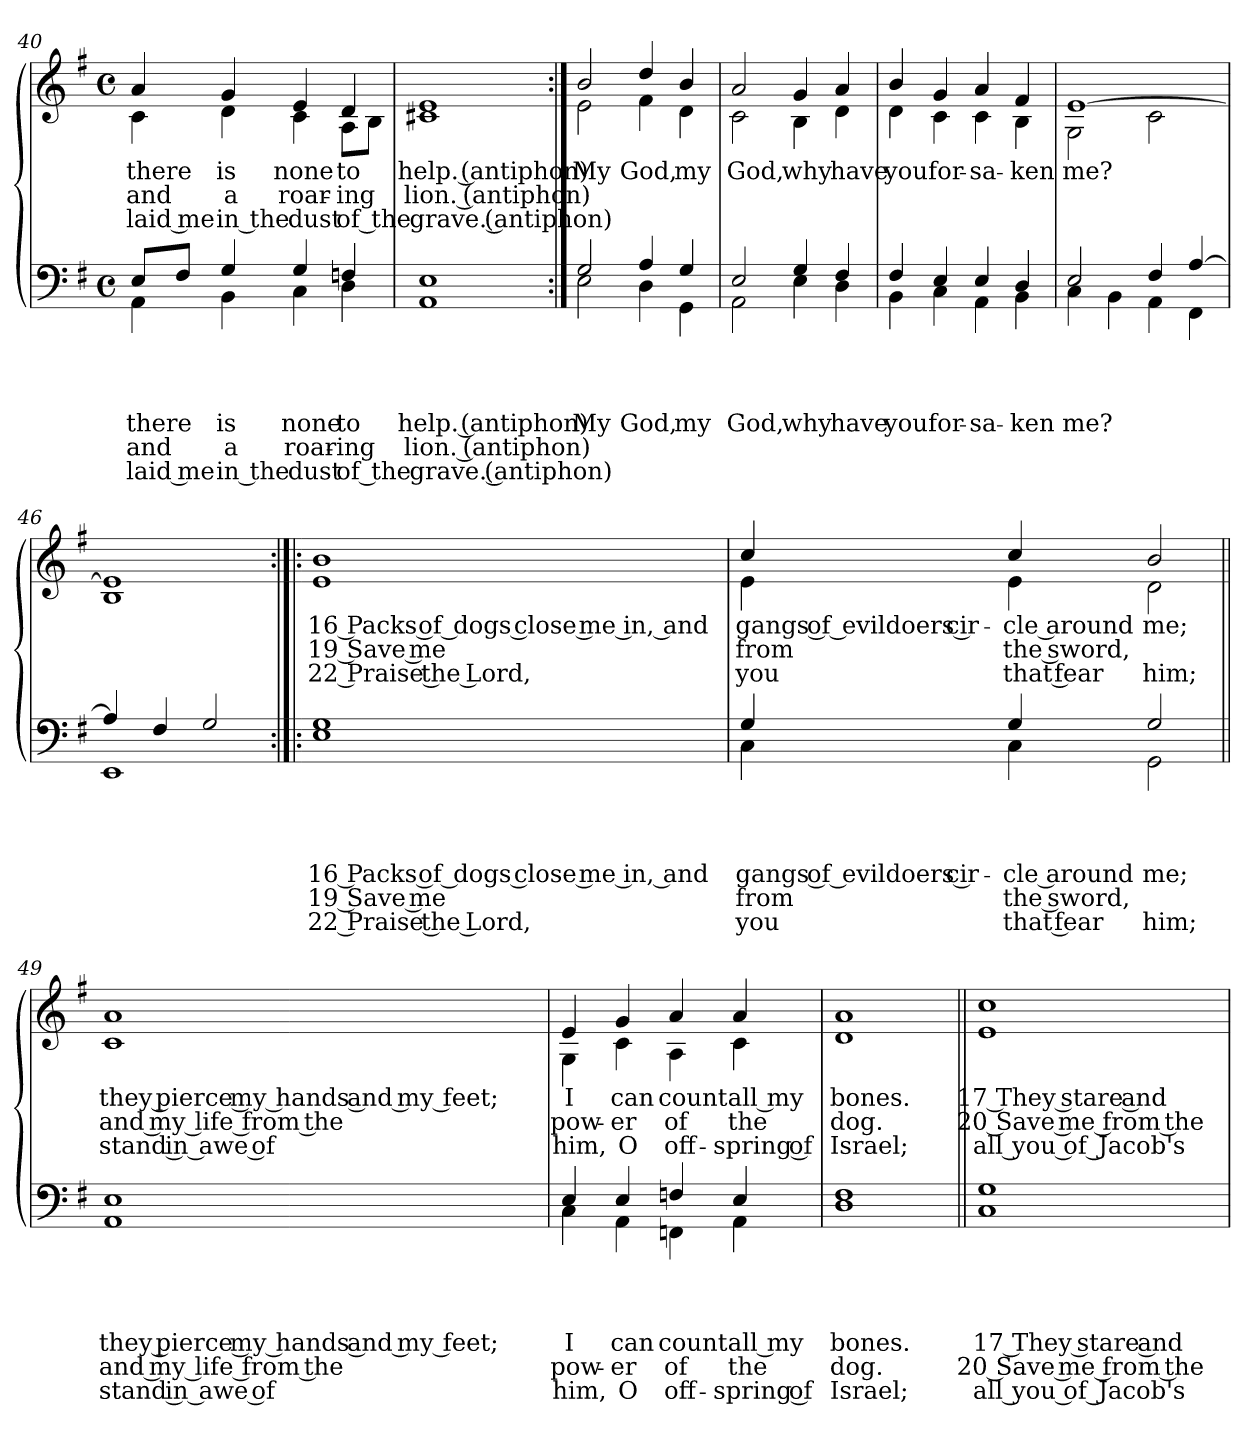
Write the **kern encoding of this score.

**kern	**text	**text	**text	**text	**text	**text	**kern	**text	**text	**text
*part2	*part2	*part2	*part2	*part2	*part2	*part2	*part1	*part1	*part1	*part1
*staff2	*staff2	*staff2	*staff2	*staff2	*staff2	*staff2	*staff1	*staff1	*staff1	*staff1
*clefF4	*	*	*	*	*	*	*clefG2	*	*	*
*k[f#]	*	*	*	*	*	*	*k[f#]	*	*	*
*G:	*	*	*	*	*	*	*G:	*	*	*
*M4/4	*	*	*	*	*	*	*M4/4	*	*	*
*met(c)	*	*	*	*	*	*	*met(c)	*	*	*
=40	=40	=40	=40	=40	=40	=40	=40	=40	=40	=40
!	!	!	!	!LO:LY:a	!LO:LY:a	!LO:LY:b	!	!LO:LY:b	!LO:LY:b	!LO:LY:b
*^	*	*	*	*	*	*	*^	*	*	*
8E/L	4AA\	.	.	.	there	and	laid me	4a/	4c\	there	and	laid me
8F#/J	.	.	.	.	.	.	.	.	.	.	.	.
!	!	!	!	!	!LO:LY:a:rj	!LO:LY:a:rj	!LO:LY:b:rj	!	!	!LO:LY:b:rj	!LO:LY:b:rj	!LO:LY:b:rj
4G/	4BB\	.	.	.	is	a	in the	4g/	4d\	is	a	in the
!	!	!	!	!	!LO:LY:a	!LO:LY:a	!LO:LY:b	!	!	!LO:LY:b	!LO:LY:b	!LO:LY:b
4G/	4C\	.	.	.	none	roar-	dust	4e/	4c\	none	roar-	dust
!	!	!	!	!	!LO:LY:a:rj	!LO:LY:a:rj	!LO:LY:b:rj	!	!	!LO:LY:b:rj	!LO:LY:b:rj	!LO:LY:b:rj
4Fn/	4D\	.	.	.	to	-ing	of the	4d/	8A\L	to	-ing	of the
.	.	.	.	.	.	.	.	.	8B\J	.	.	.
*v	*v	*	*	*	*	*	*	*	*	*	*	*
=41	=41	=41	=41	=41	=41	=41	=41	=41	=41	=41	=41
!	!	!	!	!LO:LY:a	!LO:LY:a	!LO:LY:b	!	!	!LO:LY:b	!LO:LY:b	!LO:LY:b
*	*	*	*	*	*	*	*v	*v	*	*	*
1AA 1E	.	.	.	help. (antiphon)	lion. (antiphon)	grave. (antiphon)	1c#X 1e	help. (antiphon)	lion. (antiphon)	grave. (antiphon)
!!LO:LB:g=z
=42:|!	=42:|!	=42:|!	=42:|!	=42:|!	=42:|!	=42:|!	=42:|!	=42:|!	=42:|!	=42:|!
!	!	!	!	!	!	!	!LO:TX:a:t=Antiphon (sung by all)	!	!	!
!	!	!	!	!LO:LY:b	!	!	!	!LO:LY:b	!	!
*^	*	*	*	*	*	*	*^	*	*	*
2G/	2E\	.	.	.	My	.	.	2b/	2e\	My	.	.
!	!	!	!	!	!LO:LY:b	!	!	!	!	!LO:LY:b	!	!
4A/	4D\	.	.	.	God,	.	.	4dd/	4f#\	God,	.	.
!	!	!	!	!	!LO:LY:b	!	!	!	!	!LO:LY:b	!	!
4G/	4GG\	.	.	.	my	.	.	4b/	4d\	my	.	.
=43	=43	=43	=43	=43	=43	=43	=43	=43	=43	=43	=43	=43
!	!	!	!	!	!LO:LY:b	!	!	!	!	!LO:LY:b	!	!
2E/	2AA\	.	.	.	God,	.	.	2a/	2c\	God,	.	.
!	!	!	!	!	!LO:LY:b	!	!	!	!	!LO:LY:b	!	!
4G/	4E\	.	.	.	why	.	.	4g/	4B\	why	.	.
!	!	!	!	!	!LO:LY:b	!	!	!	!	!LO:LY:b	!	!
4F#/	4D\	.	.	.	have	.	.	4a/	4d\	have	.	.
=44	=44	=44	=44	=44	=44	=44	=44	=44	=44	=44	=44	=44
!	!	!	!	!	!LO:LY:b	!	!	!	!	!LO:LY:b	!	!
4F#/	4BB\	.	.	.	you	.	.	4b/	4d\	you	.	.
!	!	!	!	!	!LO:LY:b	!	!	!	!	!LO:LY:b	!	!
4E/	4C\	.	.	.	for-	.	.	4g/	4c\	for-	.	.
!	!	!	!	!	!LO:LY:b	!	!	!	!	!LO:LY:b	!	!
4E/	4AA\	.	.	.	-sa-	.	.	4a/	4c\	-sa-	.	.
!	!	!	!	!	!LO:LY:b	!	!	!	!	!LO:LY:b	!	!
4D/	4BB\	.	.	.	-ken	.	.	4f#/	4B\	-ken	.	.
=45	=45	=45	=45	=45	=45	=45	=45	=45	=45	=45	=45	=45
!	!	!	!	!	!LO:LY:b	!	!	!	!	!LO:LY:b	!	!
2E/	4C\	.	.	.	me?	.	.	[>1e	2G\	me?	.	.
.	4BB\	.	.	.	.	.	.	.	.	.	.	.
4F#/	4AA\	.	.	.	.	.	.	.	2c\	.	.	.
[>4A/	4FF#\	.	.	.	.	.	.	.	.	.	.	.
*	*	*	*	*	*	*	*	*v	*v	*	*	*
=46	=46	=46	=46	=46	=46	=46	=46	=46	=46	=46	=46
4A/]	1EE	.	.	.	.	.	.	1B 1e]	.	.	.
4F#/	.	.	.	.	.	.	.	.	.	.	.
2G/	.	.	.	.	.	.	.	.	.	.	.
*v	*v	*	*	*	*	*	*	*	*	*	*
!!LO:LB:g=z
=47:|!|:	=47:|!|:	=47:|!|:	=47:|!|:	=47:|!|:	=47:|!|:	=47:|!|:	=47:|!|:	=47:|!|:	=47:|!|:	=47:|!|:
!	!	!	!	!LO:LY:a:rj	!LO:LY:a:rj	!LO:LY:b:rj	!	!LO:LY:b:rj	!LO:LY:b:rj	!LO:LY:b:rj
1E 1G	.	.	.	16 Packs of dogs close me in, and	19 Save me	22 Praise the Lord,	1e 1b	16 Packs of dogs close me in, and	19 Save me	22 Praise the Lord,
=48	=48	=48	=48	=48	=48	=48	=48	=48	=48	=48
!	!	!	!	!LO:LY:a:rj	!LO:LY:a:rj	!LO:LY:b:rj	!	!LO:LY:b:rj	!LO:LY:b:rj	!LO:LY:b:rj
*^	*	*	*	*	*	*	*^	*	*	*
4G/	4C\	.	.	.	gangs of evildoers cir-	from	you	4cc/	4e\	gangs of evildoers cir-	from	you
!	!	!	!	!	!LO:LY:a:rj	!LO:LY:a:rj	!LO:LY:b:rj	!	!	!LO:LY:b:rj	!LO:LY:b:rj	!LO:LY:b:rj
4G/	4C\	.	.	.	-cle a­round	the sword,	that fear	4cc/	4e\	-cle a­round	the sword,	that fear
!	!	!	!	!	!LO:LY:a	!	!LO:LY:b	!	!	!LO:LY:b	!	!LO:LY:b
2G/	2GG\	.	.	.	me;	.	him;	2b/	2d\	me;	.	him;
=49||	=49||	=49||	=49||	=49||	=49||	=49||	=49||	=49||	=49||	=49||	=49||	=49||
!	!	!	!	!	!LO:LY:a	!LO:LY:a	!LO:LY:b	!	!	!LO:LY:b	!LO:LY:b	!LO:LY:b
*v	*v	*	*	*	*	*	*	*	*	*	*	*
*	*	*	*	*	*	*	*v	*v	*	*	*
1AA 1E	.	.	.	they pierce my hands and my feet;	and my life from the	stand in awe of	1c 1a	they pierce my hands and my feet;	and my life from the	stand in awe of
!!LO:LB:g=z
=50	=50	=50	=50	=50	=50	=50	=50	=50	=50	=50
!	!	!	!	!LO:LY:a:rj	!LO:LY:a:rj	!LO:LY:b:rj	!	!LO:LY:b:rj	!LO:LY:b:rj	!LO:LY:b:rj
*^	*	*	*	*	*	*	*^	*	*	*
4E/	4C\	.	.	.	I	pow-	him,	4e/	4G\	I	pow-	him,
!	!	!	!	!	!LO:LY:a	!LO:LY:a	!LO:LY:b	!	!	!LO:LY:b	!LO:LY:b	!LO:LY:b
4E/	4AA\	.	.	.	can	-er	O	4g/	4c\	can	-er	O
!	!	!	!	!	!LO:LY:a	!LO:LY:a	!LO:LY:b	!	!	!LO:LY:b	!LO:LY:b	!LO:LY:b
4Fn/	4FFn\	.	.	.	count	of	off-	4a/	4A\	count	of	off-
!	!	!	!	!	!LO:LY:a:rj	!LO:LY:a:rj	!LO:LY:b:rj	!	!	!LO:LY:b:rj	!LO:LY:b:rj	!LO:LY:b:rj
4E/	4AA\	.	.	.	all my	the	-spring of	4a/	4c\	all my	the	-spring of
=51	=51	=51	=51	=51	=51	=51	=51	=51	=51	=51	=51	=51
!	!	!	!	!	!LO:LY:a	!LO:LY:a	!LO:LY:b	!	!	!LO:LY:b	!LO:LY:b	!LO:LY:b
*v	*v	*	*	*	*	*	*	*	*	*	*	*
*	*	*	*	*	*	*	*v	*v	*	*	*
1D 1F#	.	.	.	bones.	dog.	Israel;	1d 1a	bones.	dog.	Israel;
=52||	=52||	=52||	=52||	=52||	=52||	=52||	=52||	=52||	=52||	=52||
!	!	!	!	!LO:LY:a:rj	!LO:LY:a:rj	!LO:LY:b:rj	!	!LO:LY:b:rj	!LO:LY:b:rj	!LO:LY:b:rj
1C 1G	.	.	.	17 They stare and	20 Save me from the	all you of Jacob's	1e 1cc	17 They stare and	20 Save me from the	all you of Jacob's
=	=	=	=	=	=	=	=	=	=	=
*-	*-	*-	*-	*-	*-	*-	*-	*-	*-	*-
